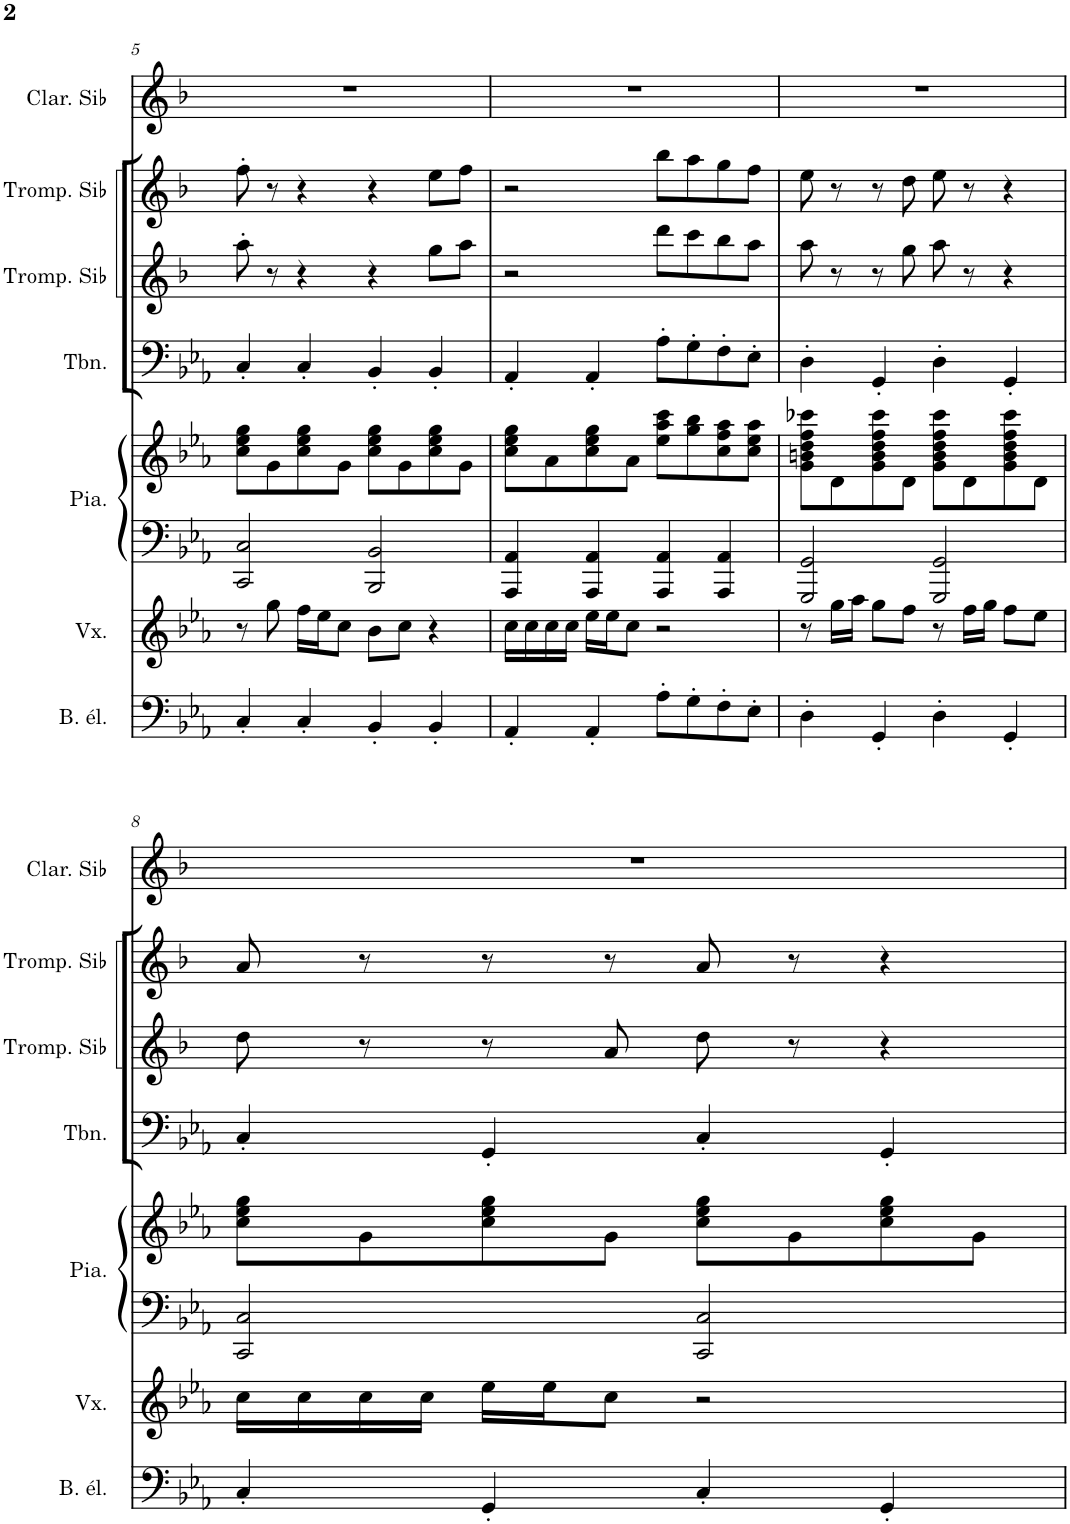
**kern	**kern	**kern	**kern	**kern	**kern	**kern	**kern
*part7	*part6	*part5	*part5	*part4	*part3	*part2	*part1
*staff8	*staff7	*staff6	*staff5	*staff4	*staff3	*staff2	*staff1
*I"Basse électrique	*I"Voix	*I"Piano	*	*I"Trombone	*I"Trompette en Sib	*I"Trompette en Sib	*I"Clarinette en Sib
*I'B. él.	*I'Vx.	*I'Pia.	*	*I'Tbn.	*I'Tromp. Sib	*I'Tromp. Sib	*I'Clar. Sib
!!LO:PB:g=z
*clefF4	*clefG2	*clefF4	*clefG2	*clefF4	*clefG2	*clefG2	*clefG2
*Trd7c12	*	*	*	*	*Trd1c2	*Trd1c2	*Trd1c2
*k[b-e-a-]	*k[b-e-a-]	*k[b-e-a-]	*k[b-e-a-]	*k[b-e-a-]	*k[b-]	*k[b-]	*k[b-]
*M4/4	*M4/4	*M4/4	*M4/4	*M4/4	*M4/4	*M4/4	*M4/4
=5	=5	=5	=5	=5	=5	=5	=5
4C'/	8r	2CC/ 2C/	8cc\ 8ee-\ 8gg\L	4C'/	8aa'\	8ff'\	1r
.	8gg\	.	8g\	.	8r	8r	.
4C'/	16ff\LL	.	8cc\ 8ee-\ 8gg\	4C'/	4r	4r	.
.	16ee-\J	.	.	.	.	.	.
.	8cc\J	.	8g\J	.	.	.	.
4BB-'/	8b-\L	2BBB-/ 2BB-/	8cc\ 8ee-\ 8gg\L	4BB-'/	4r	4r	.
.	8cc\J	.	8g\	.	.	.	.
4BB-'/	4r	.	8cc\ 8ee-\ 8gg\	4BB-'/	8gg\L	8ee\L	.
.	.	.	8g\J	.	8aa\J	8ff\J	.
=6	=6	=6	=6	=6	=6	=6	=6
4AA-'/	16cc\LL	4AAA-/ 4AA-/	8cc\ 8ee-\ 8gg\L	4AA-'/	2r	2r	1r
.	16cc\	.	.	.	.	.	.
.	16cc\	.	8a-\	.	.	.	.
.	16cc\JJ	.	.	.	.	.	.
4AA-'/	16ee-\LL	4AAA-/ 4AA-/	8cc\ 8ee-\ 8gg\	4AA-'/	.	.	.
.	16ee-\J	.	.	.	.	.	.
.	8cc\J	.	8a-\J	.	.	.	.
8A-'\L	2r	4AAA-/ 4AA-/	8ee-\ 8aa-\ 8ccc\L	8A-'\L	8ddd\L	8bb-\L	.
8G'\	.	.	8gg\ 8bb-\	8G'\	8ccc\	8aa\	.
8F'\	.	4AAA-/ 4AA-/	8cc\ 8ff\ 8aa-\	8F'\	8bb-\	8gg\	.
8E-'\J	.	.	8cc\ 8ee-\ 8aa-\J	8E-'\J	8aa\J	8ff\J	.
=7	=7	=7	=7	=7	=7	=7	=7
4D'\	8r	2GGG/ 2GG/	8g\ 8bn\ 8dd\ 8ff\ 8ccc-X\L	4D'\	8aa\	8ee\	1r
.	16gg\LL	.	8d\	.	8r	8r	.
.	16aa-\JJ	.	.	.	.	.	.
4GG'/	8gg\L	.	8g\ 8b\ 8dd\ 8ff\ 8ccc-\	4GG'/	8r	8r	.
.	8ff\J	.	8d\J	.	8gg\	8dd\	.
4D'\	8r	2GGG/ 2GG/	8g\ 8b\ 8dd\ 8ff\ 8ccc-\L	4D'\	8aa\	8ee\	.
.	16ff\LL	.	8d\	.	8r	8r	.
.	16gg\JJ	.	.	.	.	.	.
4GG'/	8ff\L	.	8g\ 8b\ 8dd\ 8ff\ 8ccc-\	4GG'/	4r	4r	.
.	8ee-\J	.	8d\J	.	.	.	.
!!LO:LB:g=z
=8	=8	=8	=8	=8	=8	=8	=8
4C'/	16cc\LL	2CC/ 2C/	8cc\ 8ee-\ 8gg\L	4C'/	8dd\	8a/	1r
.	16cc\	.	.	.	.	.	.
.	16cc\	.	8g\	.	8r	8r	.
.	16cc\JJ	.	.	.	.	.	.
4GG'/	16ee-\LL	.	8cc\ 8ee-\ 8gg\	4GG'/	8r	8r	.
.	16ee-\J	.	.	.	.	.	.
.	8cc\J	.	8g\J	.	8a/	8r	.
4C'/	2r	2CC/ 2C/	8cc\ 8ee-\ 8gg\L	4C'/	8dd\	8a/	.
.	.	.	8g\	.	8r	8r	.
4GG'/	.	.	8cc\ 8ee-\ 8gg\	4GG'/	4r	4r	.
.	.	.	8g\J	.	.	.	.
=	=	=	=	=	=	=	=
*-	*-	*-	*-	*-	*-	*-	*-
